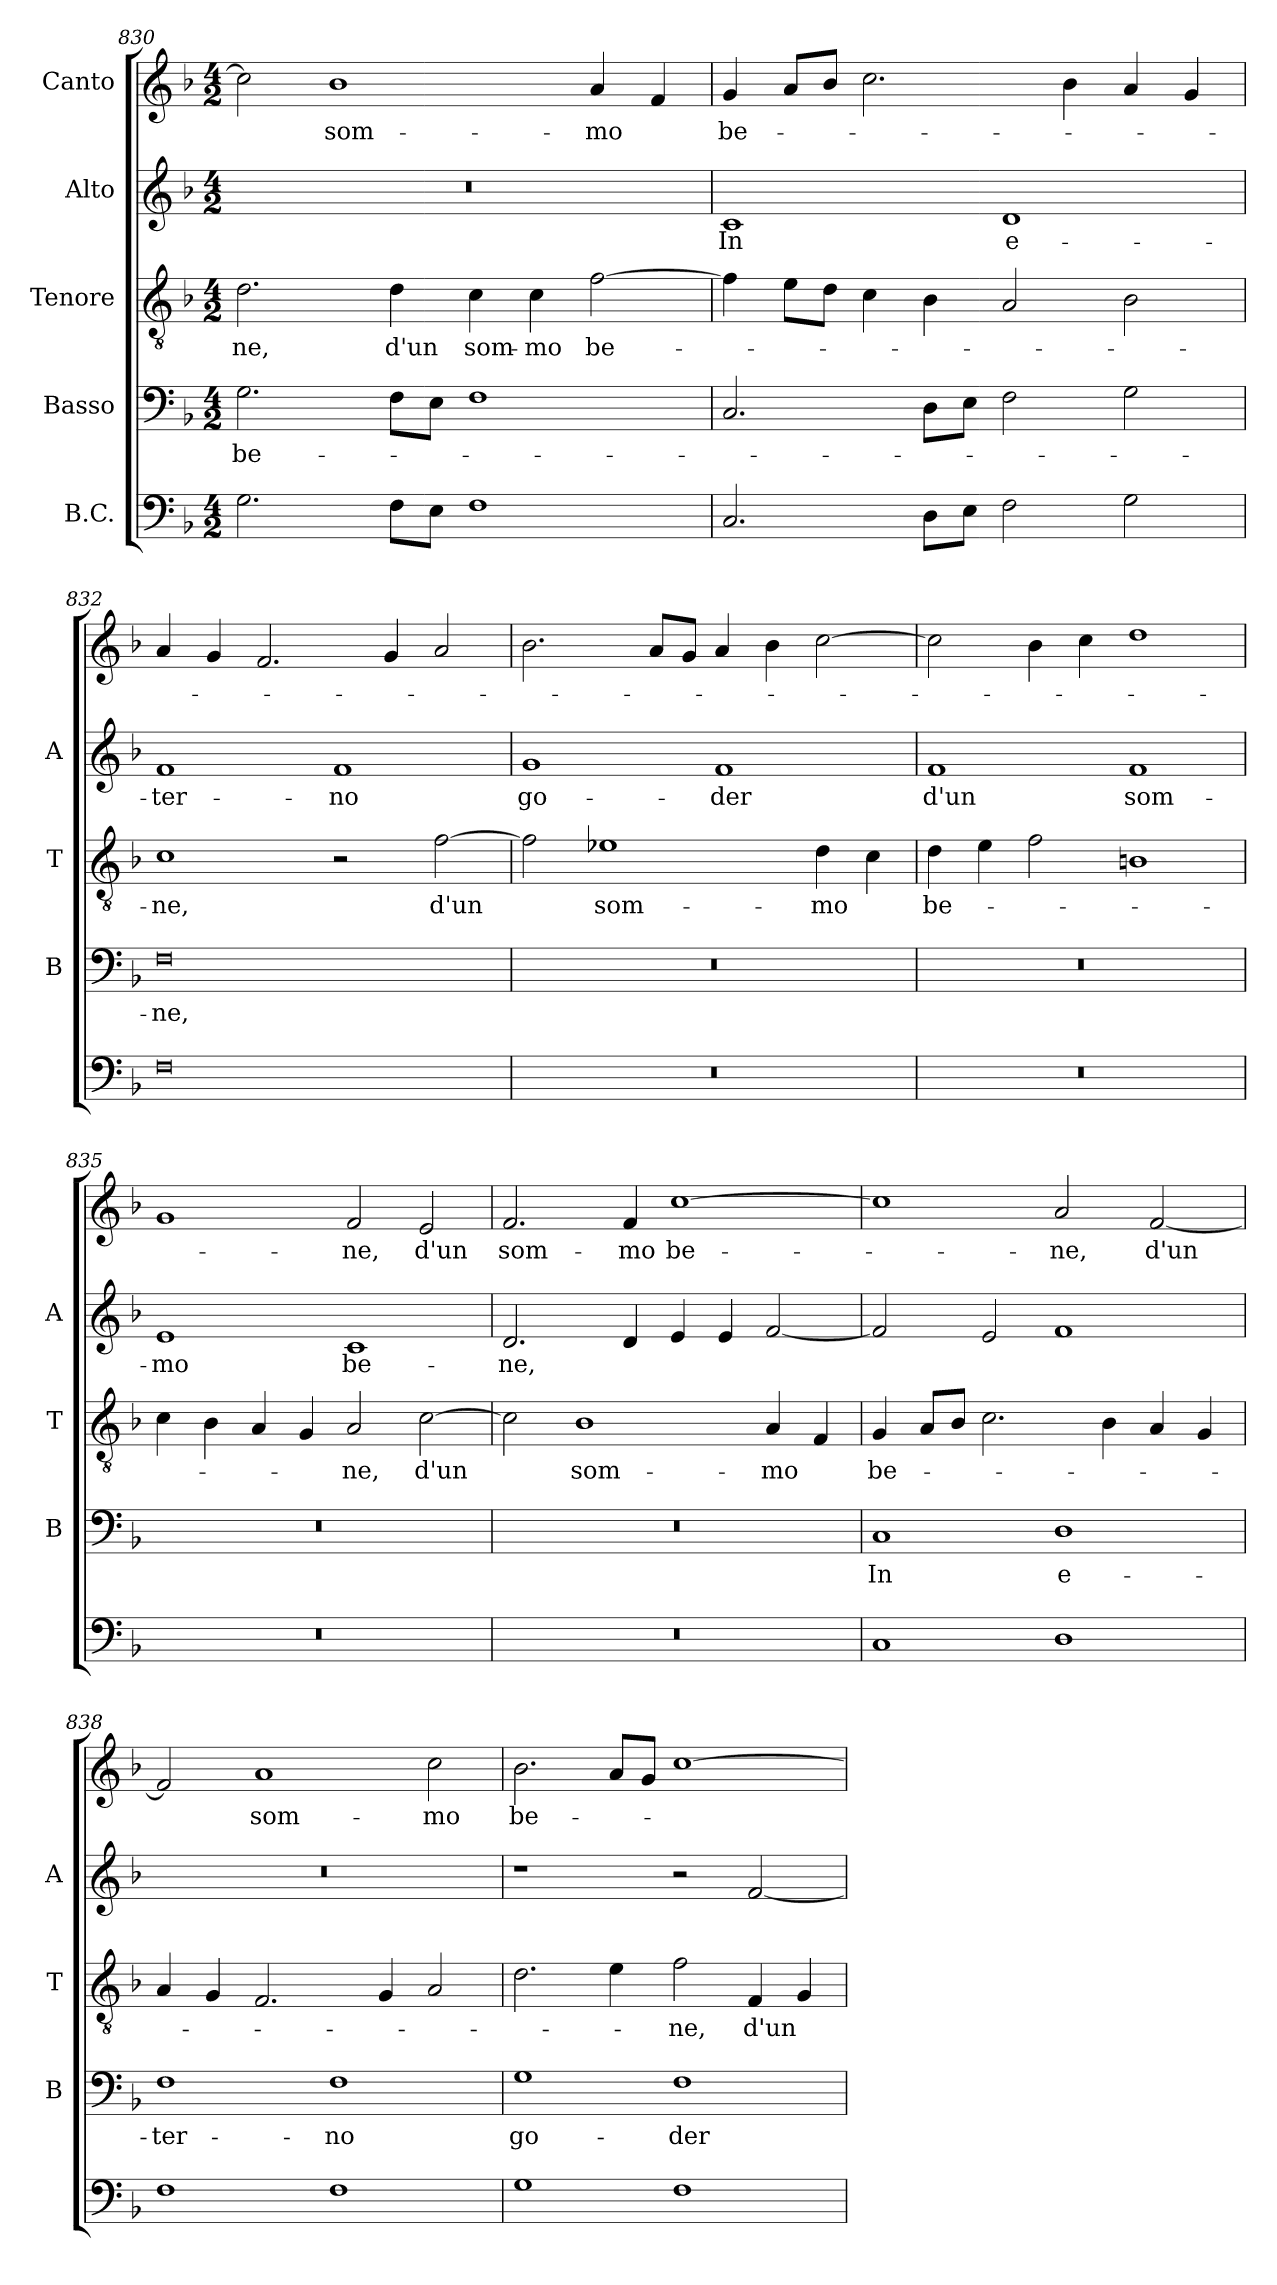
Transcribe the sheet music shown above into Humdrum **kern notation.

**kern	**kern	**text	**kern	**text	**kern	**text	**kern	**text
*part5	*part4	*part4	*part3	*part3	*part2	*part2	*part1	*part1
*staff5	*staff4	*staff4	*staff3	*staff3	*staff2	*staff2	*staff1	*staff1
*I"B.C.	*I"Basso	*	*I"Tenore	*	*I"Alto	*	*I"Canto	*
*	*I'B	*	*I'T	*	*I'A	*	*	*
*clefF4	*clefF4	*	*clefGv2	*	*clefG2	*	*clefG2	*
*k[b-]	*k[b-]	*	*k[b-]	*	*k[b-]	*	*k[b-]	*
*F:	*F:	*	*F:	*	*F:	*	*F:	*
*M4/2	*M4/2	*	*M4/2	*	*M4/2	*	*M4/2	*
=830	=830	=830	=830	=830	=830	=830	=830	=830
!	!	!LO:LY:b	!	!LO:LY:b	!	!	!	!
2.G\	2.G\	be-	2.d\	-ne,	0r	.	2cc\]	.
!	!	!	!	!	!	!	!	!LO:LY:b
.	.	.	.	.	.	.	1b-	som-
!	!	!	!	!LO:LY:b	!	!	!	!
8F\L	8F\L	.	4d\	d'un	.	.	.	.
8E\J	8E\J	.	.	.	.	.	.	.
!	!	!	!	!LO:LY:b	!	!	!	!
1F	1F	.	4c\	som-	.	.	.	.
!	!	!	!	!LO:LY:b	!	!	!	!
.	.	.	4c\	-mo	.	.	.	.
!	!	!	!	!LO:LY:b	!	!	!	!LO:LY:b
.	.	.	[2f\	be-	.	.	4a/	-mo
.	.	.	.	.	.	.	4f/	.
=831	=831	=831	=831	=831	=831	=831	=831	=831
!	!	!	!	!	!	!LO:LY:b	!	!LO:LY:b
2.C/	2.C/	.	4f\]	.	1c	In	4g/	be-
.	.	.	8e\L	.	.	.	8a/L	.
.	.	.	8d\J	.	.	.	8b-/J	.
.	.	.	4c\	.	.	.	2.cc\	.
8D\L	8D\L	.	4B-\	.	.	.	.	.
8E\J	8E\J	.	.	.	.	.	.	.
!	!	!	!	!	!	!LO:LY:b	!	!
2F\	2F\	.	2A/	.	1d	e-	.	.
.	.	.	.	.	.	.	4b-\	.
2G\	2G\	.	2B-\	.	.	.	4a/	.
.	.	.	.	.	.	.	4g/	.
!!LO:LB:g=z
=832	=832	=832	=832	=832	=832	=832	=832	=832
!	!	!LO:LY:b	!	!LO:LY:b	!	!LO:LY:b	!	!
0F	0F	-ne,	1c	-ne,	1f	-ter-	4a/	.
.	.	.	.	.	.	.	4g/	.
.	.	.	.	.	.	.	2.f/	.
!	!	!	!	!	!	!LO:LY:b	!	!
.	.	.	2r	.	1f	-no	.	.
.	.	.	.	.	.	.	4g/	.
!	!	!	!	!LO:LY:b	!	!	!	!
.	.	.	[2f\	d'un	.	.	2a/	.
=833	=833	=833	=833	=833	=833	=833	=833	=833
!	!	!	!	!	!	!LO:LY:b	!	!
0r	0r	.	2f\]	.	1g	go-	2.b-\	.
!	!	!	!	!LO:LY:b	!	!	!	!
.	.	.	1e-X	som-	.	.	.	.
.	.	.	.	.	.	.	8a/L	.
.	.	.	.	.	.	.	8g/J	.
!	!	!	!	!	!	!LO:LY:b	!	!
.	.	.	.	.	1f	-der	4a/	.
.	.	.	.	.	.	.	4b-\	.
!	!	!	!	!LO:LY:b	!	!	!	!
.	.	.	4d\	-mo	.	.	[2cc\	.
.	.	.	4c\	.	.	.	.	.
=834	=834	=834	=834	=834	=834	=834	=834	=834
!	!	!	!	!LO:LY:b	!	!LO:LY:b	!	!
0r	0r	.	4d\	be-	1f	d'un	2cc\]	.
.	.	.	4e\	.	.	.	.	.
.	.	.	2f\	.	.	.	4b-\	.
.	.	.	.	.	.	.	4cc\	.
!	!	!	!	!	!	!LO:LY:b	!	!
.	.	.	1Bn	.	1f	som-	1dd	.
=835	=835	=835	=835	=835	=835	=835	=835	=835
!	!	!	!	!	!	!LO:LY:b	!	!
0r	0r	.	4c\	.	1e	-mo	1g	.
.	.	.	4B-i\	.	.	.	.	.
.	.	.	4A/	.	.	.	.	.
.	.	.	4G/	.	.	.	.	.
!	!	!	!	!LO:LY:b	!	!LO:LY:b	!	!LO:LY:b
.	.	.	2A/	-ne,	1c	be-	2f/	-ne,
!	!	!	!	!LO:LY:b	!	!	!	!LO:LY:b
.	.	.	[2c\	d'un	.	.	2e/	d'un
=836	=836	=836	=836	=836	=836	=836	=836	=836
!	!	!	!	!	!	!LO:LY:b	!	!LO:LY:b
0r	0r	.	2c\]	.	2.d/	-ne,	2.f/	som-
!	!	!	!	!LO:LY:b	!	!	!	!
.	.	.	1B-	som-	.	.	.	.
!	!	!	!	!	!	!	!	!LO:LY:b
.	.	.	.	.	4d/	.	4f/	-mo
!	!	!	!	!	!	!	!	!LO:LY:b
.	.	.	.	.	4e/	.	[1cc	be-
.	.	.	.	.	4e/	.	.	.
!	!	!	!	!LO:LY:b	!	!	!	!
.	.	.	4A/	-mo	[2f/	.	.	.
.	.	.	4F/	.	.	.	.	.
!!LO:PB:g=z
=837	=837	=837	=837	=837	=837	=837	=837	=837
!	!	!LO:LY:b	!	!LO:LY:b	!	!	!	!
1C	1C	In	4G/	be-	2f/]	.	1cc]	.
.	.	.	8A/L	.	.	.	.	.
.	.	.	8B-/J	.	.	.	.	.
.	.	.	2.c\	.	2e/	.	.	.
!	!	!LO:LY:b	!	!	!	!	!	!LO:LY:b
1D	1D	e-	.	.	1f	.	2a/	-ne,
.	.	.	4B-\	.	.	.	.	.
!	!	!	!	!	!	!	!	!LO:LY:b
.	.	.	4A/	.	.	.	[2f/	d'un
.	.	.	4G/	.	.	.	.	.
=838	=838	=838	=838	=838	=838	=838	=838	=838
!	!	!LO:LY:b	!	!	!	!	!	!
1F	1F	-ter-	4A/	.	0r	.	2f/]	.
.	.	.	4G/	.	.	.	.	.
!	!	!	!	!	!	!	!	!LO:LY:b
.	.	.	2.F/	.	.	.	1a	som-
!	!	!LO:LY:b	!	!	!	!	!	!
1F	1F	-no	.	.	.	.	.	.
.	.	.	4G/	.	.	.	.	.
!	!	!	!	!	!	!	!	!LO:LY:b
.	.	.	2A/	.	.	.	2cc\	-mo
=839	=839	=839	=839	=839	=839	=839	=839	=839
!	!	!LO:LY:b	!	!	!	!	!	!LO:LY:b
1G	1G	go-	2.d\	.	1r	.	2.b-\	be-
.	.	.	4e\	.	.	.	8a/L	.
.	.	.	.	.	.	.	8g/J	.
!	!	!LO:LY:b	!	!LO:LY:b	!	!	!	!
1F	1F	-der	2f\	-ne,	2r	.	[1cc	.
!	!	!	!	!LO:LY:b	!	!	!	!
.	.	.	4F/	d'un	[2f/	.	.	.
.	.	.	4G/	.	.	.	.	.
=	=	=	=	=	=	=	=	=
*-	*-	*-	*-	*-	*-	*-	*-	*-
